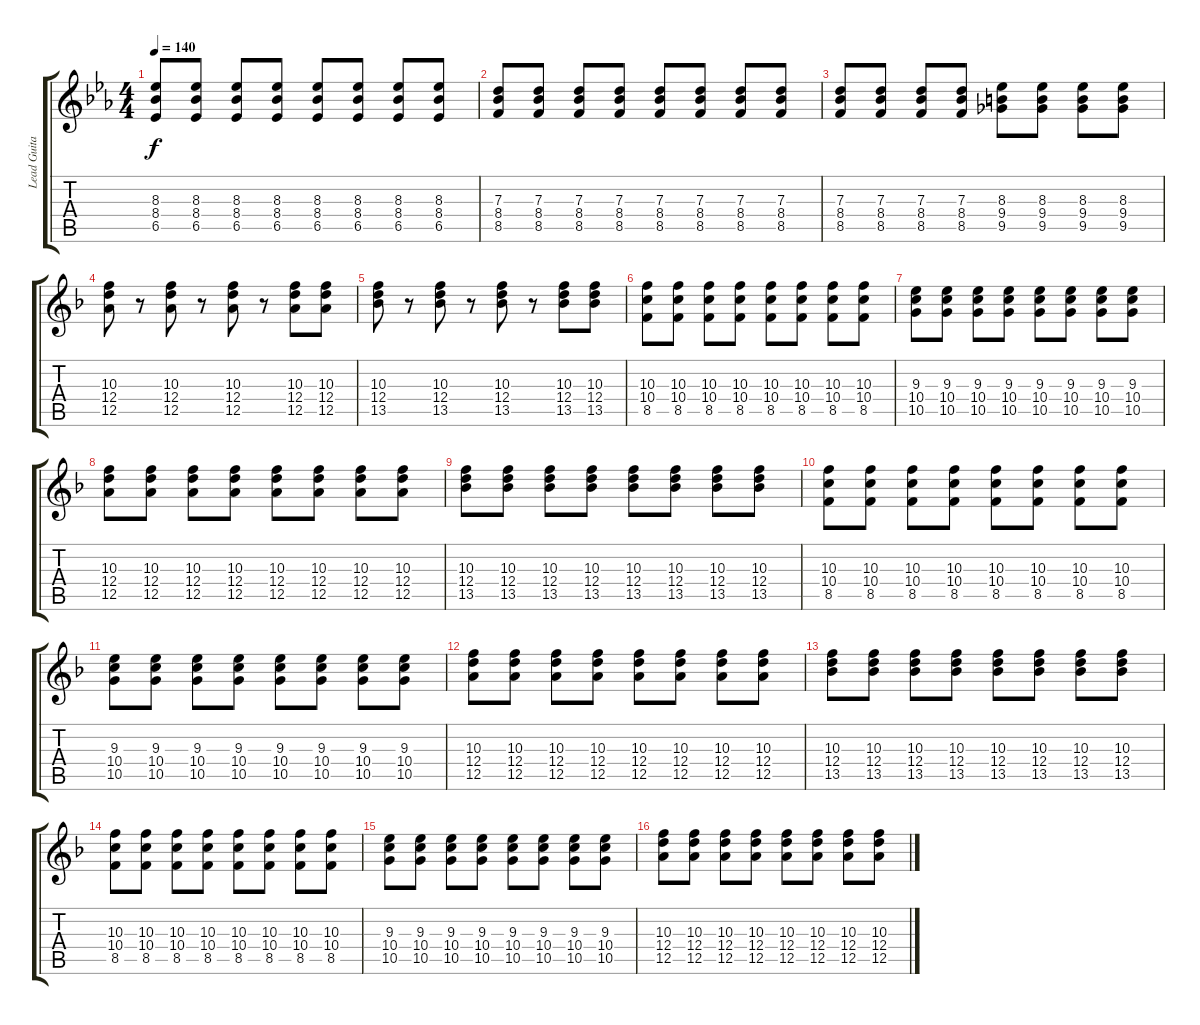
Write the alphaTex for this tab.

\track ("Lead Guitar" "Lead Guita") {instrument distortionguitar}
\staff {score tabs}
\tuning (E4 B3 G3 D3 A2 E2) {hide}
\ts (4 4)
\tempo 140
\clef g2
\ks eb
(8.3 8.4 6.5).8{dy f} (8.3 8.4 6.5).8 (8.3 8.4 6.5).8 (8.3 8.4 6.5).8 (8.3 8.4 6.5).8 (8.3 8.4 6.5).8 (8.3 8.4 6.5).8 (8.3 8.4 6.5).8 |
(7.3 8.4 8.5).8 (7.3 8.4 8.5).8 (7.3 8.4 8.5).8 (7.3 8.4 8.5).8 (7.3 8.4 8.5).8 (7.3 8.4 8.5).8 (7.3 8.4 8.5).8 (7.3 8.4 8.5).8 |
(7.3 8.4 8.5).8 (7.3 8.4 8.5).8 (7.3 8.4 8.5).8 (7.3 8.4 8.5).8 (8.3 9.4 9.5).8 (8.3 9.4 9.5).8 (8.3 9.4 9.5).8 (8.3 9.4 9.5).8 |
\ks f
(10.3 12.4 12.5).8 r.8 (10.3 12.4 12.5).8 r.8 (10.3 12.4 12.5).8 r.8 (10.3 12.4 12.5).8 (10.3 12.4 12.5).8 |
(10.3 12.4 13.5).8 r.8 (10.3 12.4 13.5).8 r.8 (10.3 12.4 13.5).8 r.8 (10.3 12.4 13.5).8 (10.3 12.4 13.5).8 |
(10.3 10.4 8.5).8 (10.3 10.4 8.5).8 (10.3 10.4 8.5).8 (10.3 10.4 8.5).8 (10.3 10.4 8.5).8 (10.3 10.4 8.5).8 (10.3 10.4 8.5).8 (10.3 10.4 8.5).8 |
(9.3 10.4 10.5).8 (9.3 10.4 10.5).8 (9.3 10.4 10.5).8 (9.3 10.4 10.5).8 (9.3 10.4 10.5).8 (9.3 10.4 10.5).8 (9.3 10.4 10.5).8 (9.3 10.4 10.5).8 |
(10.3 12.4 12.5).8 (10.3 12.4 12.5).8 (10.3 12.4 12.5).8 (10.3 12.4 12.5).8 (10.3 12.4 12.5).8 (10.3 12.4 12.5).8 (10.3 12.4 12.5).8 (10.3 12.4 12.5).8 |
(10.3 12.4 13.5).8 (10.3 12.4 13.5).8 (10.3 12.4 13.5).8 (10.3 12.4 13.5).8 (10.3 12.4 13.5).8 (10.3 12.4 13.5).8 (10.3 12.4 13.5).8 (10.3 12.4 13.5).8 |
(10.3 10.4 8.5).8 (10.3 10.4 8.5).8 (10.3 10.4 8.5).8 (10.3 10.4 8.5).8 (10.3 10.4 8.5).8 (10.3 10.4 8.5).8 (10.3 10.4 8.5).8 (10.3 10.4 8.5).8 |
(9.3 10.4 10.5).8 (9.3 10.4 10.5).8 (9.3 10.4 10.5).8 (9.3 10.4 10.5).8 (9.3 10.4 10.5).8 (9.3 10.4 10.5).8 (9.3 10.4 10.5).8 (9.3 10.4 10.5).8 |
(10.3 12.4 12.5).8 (10.3 12.4 12.5).8 (10.3 12.4 12.5).8 (10.3 12.4 12.5).8 (10.3 12.4 12.5).8 (10.3 12.4 12.5).8 (10.3 12.4 12.5).8 (10.3 12.4 12.5).8 |
(10.3 12.4 13.5).8 (10.3 12.4 13.5).8 (10.3 12.4 13.5).8 (10.3 12.4 13.5).8 (10.3 12.4 13.5).8 (10.3 12.4 13.5).8 (10.3 12.4 13.5).8 (10.3 12.4 13.5).8 |
(10.3 10.4 8.5).8 (10.3 10.4 8.5).8 (10.3 10.4 8.5).8 (10.3 10.4 8.5).8 (10.3 10.4 8.5).8 (10.3 10.4 8.5).8 (10.3 10.4 8.5).8 (10.3 10.4 8.5).8 |
(9.3 10.4 10.5).8 (9.3 10.4 10.5).8 (9.3 10.4 10.5).8 (9.3 10.4 10.5).8 (9.3 10.4 10.5).8 (9.3 10.4 10.5).8 (9.3 10.4 10.5).8 (9.3 10.4 10.5).8 |
(10.3 12.4 12.5).8 (10.3 12.4 12.5).8 (10.3 12.4 12.5).8 (10.3 12.4 12.5).8 (10.3 12.4 12.5).8 (10.3 12.4 12.5).8 (10.3 12.4 12.5).8 (10.3 12.4 12.5).8
